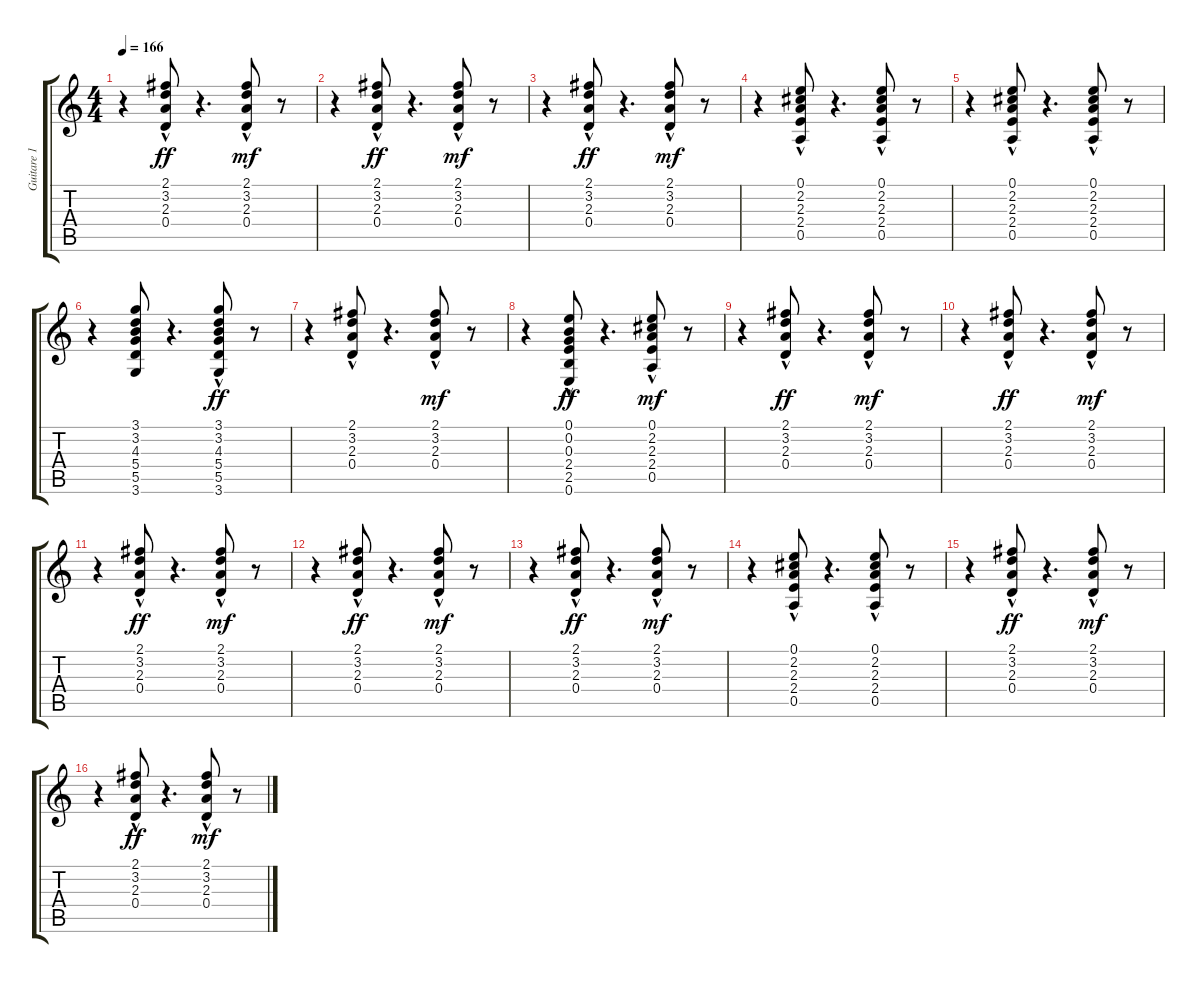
\track ("Guitare 1" "Guitare 1") {instrument acousticguitarsteel}
\staff {score tabs}
\tuning (E4 B3 G3 D3 A2 E2) {hide}
\ts (4 4)
\tempo 166
\clef g2
\ks c
r.4{dy mf} (2.1 3.2 2.3{hac} 0.4).8{dy ff} r.4{d} (2.1 3.2 2.3{hac} 0.4).8{dy mf} r.8 |
r.4 (2.1 3.2 2.3{hac} 0.4).8{dy ff} r.4{d} (2.1 3.2 2.3{hac} 0.4).8{dy mf} r.8 |
r.4 (2.1 3.2 2.3{hac} 0.4).8{dy ff} r.4{d} (2.1 3.2 2.3{hac} 0.4).8{dy mf} r.8 |
r.4 (0.1{hac} 2.2 2.3 2.4 0.5).8 r.4{d} (0.1{hac} 2.2 2.3{hac} 2.4 0.5).8 r.8 |
r.4 (0.1{hac} 2.2 2.3 2.4 0.5).8 r.4{d} (0.1{hac} 2.2 2.3{hac} 2.4 0.5).8 r.8 |
r.4 (3.1 3.2 4.3 5.4 5.5 3.6).8 r.4{d} (3.1 3.2{hac} 4.3 5.4{hac} 5.5 3.6).8{dy ff} r.8 |
r.4 (2.1 3.2 2.3{hac} 0.4).8 r.4{d} (2.1 3.2 2.3{hac} 0.4).8{dy mf} r.8 |
r.4 (0.1 0.2 0.3 2.4{hac} 2.5 0.6).8{dy ff} r.4{d} (0.1 2.2 2.3{hac} 2.4 0.5).8{dy mf} r.8 |
r.4 (2.1 3.2 2.3{hac} 0.4).8{dy ff} r.4{d} (2.1 3.2 2.3{hac} 0.4).8{dy mf} r.8 |
r.4 (2.1 3.2 2.3{hac} 0.4).8{dy ff} r.4{d} (2.1 3.2 2.3{hac} 0.4).8{dy mf} r.8 |
r.4 (2.1 3.2 2.3{hac} 0.4).8{dy ff} r.4{d} (2.1 3.2 2.3{hac} 0.4).8{dy mf} r.8 |
r.4 (2.1 3.2 2.3{hac} 0.4).8{dy ff} r.4{d} (2.1 3.2 2.3{hac} 0.4).8{dy mf} r.8 |
r.4 (2.1 3.2 2.3{hac} 0.4).8{dy ff} r.4{d} (2.1 3.2 2.3{hac} 0.4).8{dy mf} r.8 |
r.4 (0.1{hac} 2.2 2.3 2.4 0.5).8 r.4{d} (0.1{hac} 2.2 2.3{hac} 2.4 0.5).8 r.8 |
r.4 (2.1 3.2 2.3{hac} 0.4).8{dy ff} r.4{d} (2.1 3.2 2.3{hac} 0.4).8{dy mf} r.8 |
r.4 (2.1 3.2 2.3{hac} 0.4).8{dy ff} r.4{d} (2.1 3.2 2.3{hac} 0.4).8{dy mf} r.8
